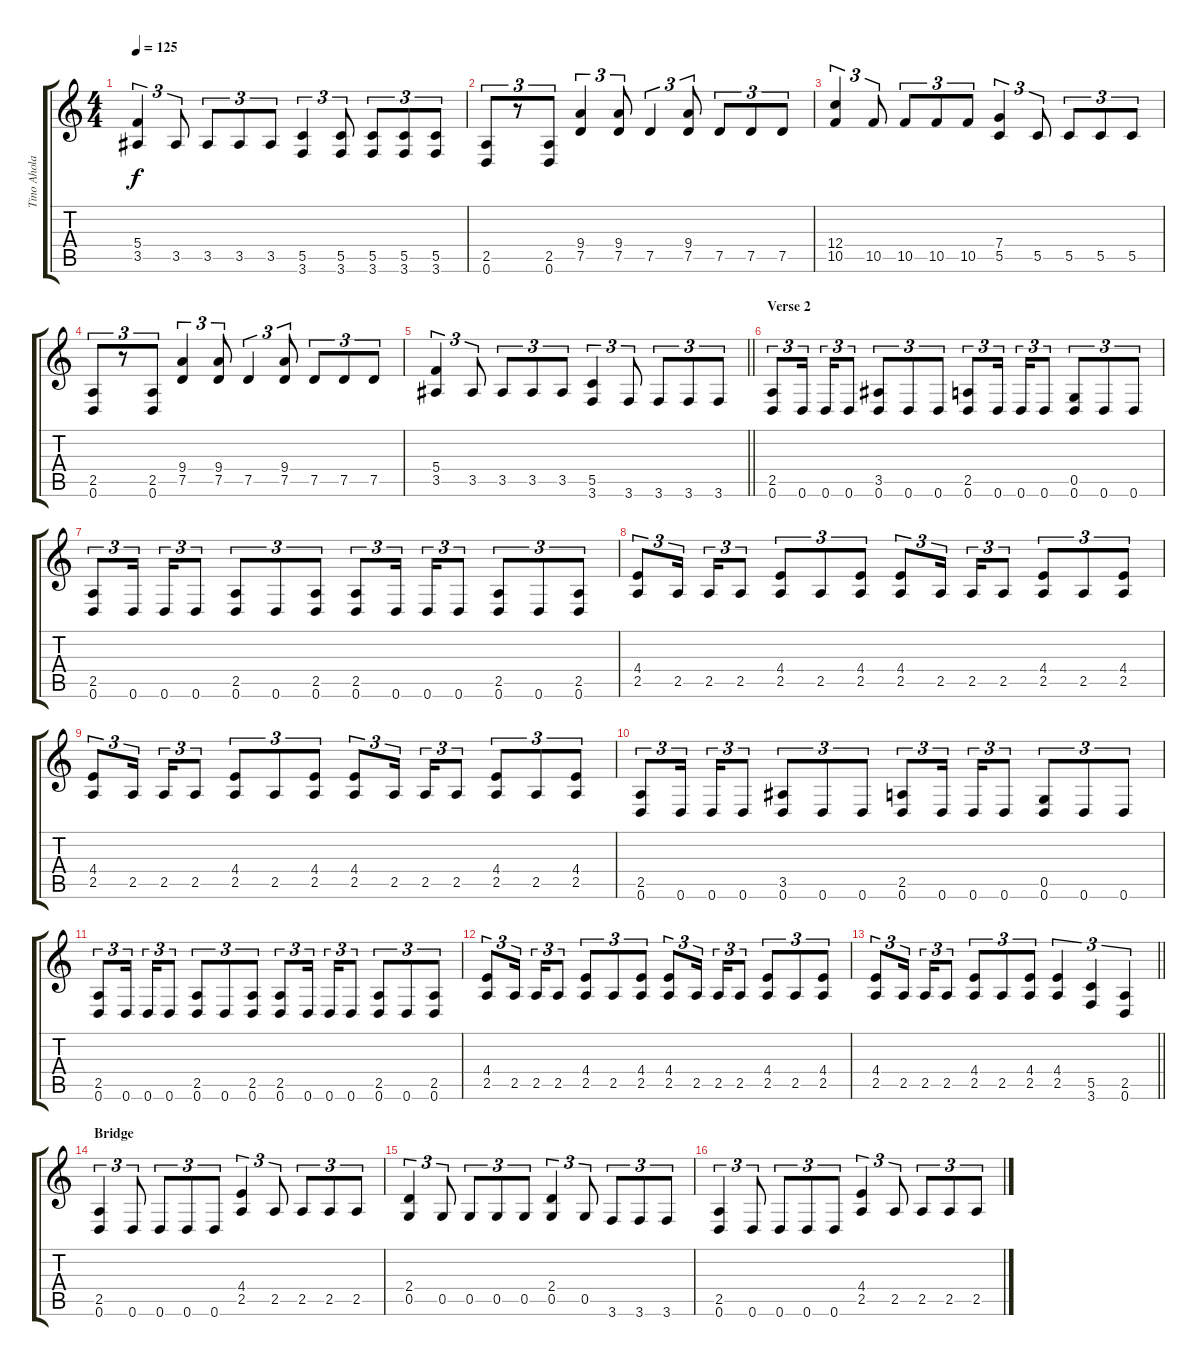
\track ("Tino Ahola" "Tino Ahola") {instrument distortionguitar}
\staff {score tabs}
\tuning (D4 A3 F3 C3 G2 D2) {hide}
\ts (4 4)
\tempo 125
\clef g2
\ks c
(5.4 3.5).4{tu (3 2) dy f} 3.5.8{tu (3 2)} 3.5.8{tu (3 2)} 3.5.8{tu (3 2)} 3.5.8{tu (3 2)} (5.5 3.6).4{tu (3 2)} (5.5 3.6).8{tu (3 2)} (5.5 3.6).8{tu (3 2)} (5.5 3.6).8{tu (3 2)} (5.5 3.6).8{tu (3 2)} |
(2.5 0.6).8{tu (3 2)} r.8{tu (3 2)} (2.5 0.6).8{tu (3 2)} (9.4 7.5).4{tu (3 2)} (9.4 7.5).8{tu (3 2)} 7.5.4{tu (3 2)} (9.4 7.5).8{tu (3 2)} 7.5.8{tu (3 2)} 7.5.8{tu (3 2)} 7.5.8{tu (3 2)} |
(12.4 10.5).4{tu (3 2)} 10.5.8{tu (3 2)} 10.5.8{tu (3 2)} 10.5.8{tu (3 2)} 10.5.8{tu (3 2)} (7.4 5.5).4{tu (3 2)} 5.5.8{tu (3 2)} 5.5.8{tu (3 2)} 5.5.8{tu (3 2)} 5.5.8{tu (3 2)} |
(2.5 0.6).8{tu (3 2)} r.8{tu (3 2)} (2.5 0.6).8{tu (3 2)} (9.4 7.5).4{tu (3 2)} (9.4 7.5).8{tu (3 2)} 7.5.4{tu (3 2)} (9.4 7.5).8{tu (3 2)} 7.5.8{tu (3 2)} 7.5.8{tu (3 2)} 7.5.8{tu (3 2)} |
\barLineRight lightlight
(5.4 3.5).4{tu (3 2)} 3.5.8{tu (3 2)} 3.5.8{tu (3 2)} 3.5.8{tu (3 2)} 3.5.8{tu (3 2)} (5.5 3.6).4{tu (3 2)} 3.6.8{tu (3 2)} 3.6.8{tu (3 2)} 3.6.8{tu (3 2)} 3.6.8{tu (3 2)} |
\section ("" "Verse 2")
(2.5 0.6).8{tu (3 2)} 0.6.16{tu (3 2) beam splitsecondary} 0.6.16{tu (3 2)} 0.6.8{tu (3 2)} (3.5 0.6).8{tu (3 2)} 0.6.8{tu (3 2)} 0.6.8{tu (3 2)} (2.5 0.6).8{tu (3 2)} 0.6.16{tu (3 2) beam splitsecondary} 0.6.16{tu (3 2)} 0.6.8{tu (3 2)} (0.5 0.6).8{tu (3 2)} 0.6.8{tu (3 2)} 0.6.8{tu (3 2)} |
(2.5 0.6).8{tu (3 2)} 0.6.16{tu (3 2) beam splitsecondary} 0.6.16{tu (3 2)} 0.6.8{tu (3 2)} (2.5 0.6).8{tu (3 2)} 0.6.8{tu (3 2)} (2.5 0.6).8{tu (3 2)} (2.5 0.6).8{tu (3 2)} 0.6.16{tu (3 2) beam splitsecondary} 0.6.16{tu (3 2)} 0.6.8{tu (3 2)} (2.5 0.6).8{tu (3 2)} 0.6.8{tu (3 2)} (2.5 0.6).8{tu (3 2)} |
(4.4 2.5).8{tu (3 2)} 2.5.16{tu (3 2) beam splitsecondary} 2.5.16{tu (3 2)} 2.5.8{tu (3 2)} (4.4 2.5).8{tu (3 2)} 2.5.8{tu (3 2)} (4.4 2.5).8{tu (3 2)} (4.4 2.5).8{tu (3 2)} 2.5.16{tu (3 2) beam splitsecondary} 2.5.16{tu (3 2)} 2.5.8{tu (3 2)} (4.4 2.5).8{tu (3 2)} 2.5.8{tu (3 2)} (4.4 2.5).8{tu (3 2)} |
(4.4 2.5).8{tu (3 2)} 2.5.16{tu (3 2) beam splitsecondary} 2.5.16{tu (3 2)} 2.5.8{tu (3 2)} (4.4 2.5).8{tu (3 2)} 2.5.8{tu (3 2)} (4.4 2.5).8{tu (3 2)} (4.4 2.5).8{tu (3 2)} 2.5.16{tu (3 2) beam splitsecondary} 2.5.16{tu (3 2)} 2.5.8{tu (3 2)} (4.4 2.5).8{tu (3 2)} 2.5.8{tu (3 2)} (4.4 2.5).8{tu (3 2)} |
(2.5 0.6).8{tu (3 2)} 0.6.16{tu (3 2) beam splitsecondary} 0.6.16{tu (3 2)} 0.6.8{tu (3 2)} (3.5 0.6).8{tu (3 2)} 0.6.8{tu (3 2)} 0.6.8{tu (3 2)} (2.5 0.6).8{tu (3 2)} 0.6.16{tu (3 2) beam splitsecondary} 0.6.16{tu (3 2)} 0.6.8{tu (3 2)} (0.5 0.6).8{tu (3 2)} 0.6.8{tu (3 2)} 0.6.8{tu (3 2)} |
(2.5 0.6).8{tu (3 2)} 0.6.16{tu (3 2) beam splitsecondary} 0.6.16{tu (3 2)} 0.6.8{tu (3 2)} (2.5 0.6).8{tu (3 2)} 0.6.8{tu (3 2)} (2.5 0.6).8{tu (3 2)} (2.5 0.6).8{tu (3 2)} 0.6.16{tu (3 2) beam splitsecondary} 0.6.16{tu (3 2)} 0.6.8{tu (3 2)} (2.5 0.6).8{tu (3 2)} 0.6.8{tu (3 2)} (2.5 0.6).8{tu (3 2)} |
(4.4 2.5).8{tu (3 2)} 2.5.16{tu (3 2) beam splitsecondary} 2.5.16{tu (3 2)} 2.5.8{tu (3 2)} (4.4 2.5).8{tu (3 2)} 2.5.8{tu (3 2)} (4.4 2.5).8{tu (3 2)} (4.4 2.5).8{tu (3 2)} 2.5.16{tu (3 2) beam splitsecondary} 2.5.16{tu (3 2)} 2.5.8{tu (3 2)} (4.4 2.5).8{tu (3 2)} 2.5.8{tu (3 2)} (4.4 2.5).8{tu (3 2)} |
\barLineRight lightlight
(4.4 2.5).8{tu (3 2)} 2.5.16{tu (3 2) beam splitsecondary} 2.5.16{tu (3 2)} 2.5.8{tu (3 2)} (4.4 2.5).8{tu (3 2)} 2.5.8{tu (3 2)} (4.4 2.5).8{tu (3 2)} (4.4 2.5).4{tu (3 2)} (5.5 3.6).4{tu (3 2)} (2.5 0.6).4{tu (3 2)} |
\section ("" "Bridge")
(2.5 0.6).4{tu (3 2)} 0.6.8{tu (3 2)} 0.6.8{tu (3 2)} 0.6.8{tu (3 2)} 0.6.8{tu (3 2)} (4.4 2.5).4{tu (3 2)} 2.5.8{tu (3 2)} 2.5.8{tu (3 2)} 2.5.8{tu (3 2)} 2.5.8{tu (3 2)} |
(2.4 0.5).4{tu (3 2)} 0.5.8{tu (3 2)} 0.5.8{tu (3 2)} 0.5.8{tu (3 2)} 0.5.8{tu (3 2)} (2.4 0.5).4{tu (3 2)} 0.5.8{tu (3 2)} 3.6.8{tu (3 2)} 3.6.8{tu (3 2)} 3.6.8{tu (3 2)} |
(2.5 0.6).4{tu (3 2)} 0.6.8{tu (3 2)} 0.6.8{tu (3 2)} 0.6.8{tu (3 2)} 0.6.8{tu (3 2)} (4.4 2.5).4{tu (3 2)} 2.5.8{tu (3 2)} 2.5.8{tu (3 2)} 2.5.8{tu (3 2)} 2.5.8{tu (3 2)}
